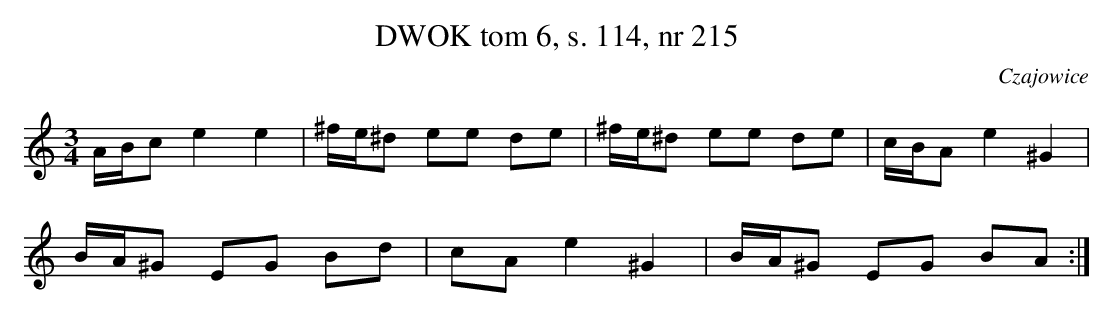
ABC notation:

X:1
T:DWOK tom 6, s. 114, nr 215
O:Czajowice
L:1/16
M:3/4
K:C
ABc2 e4 e4|^fe^d2 e2e2 d2e2|^fe^d2 e2e2 d2e2|cBA2 e4 ^G4|
BA^G2 E2G2 B2d2|c2A2 e4 ^G4|BA^G2 E2G2 B2A2:|
